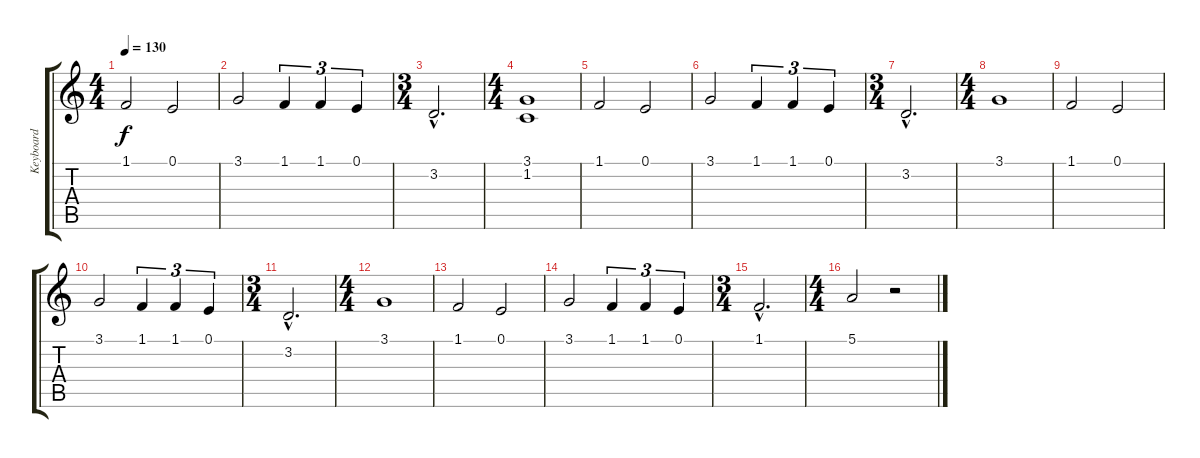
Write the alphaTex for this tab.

\track ("Keyboard" "Keyboard") {instrument stringensemble1}
\staff {score tabs}
\tuning (E4 B3 G3 D3 A2 D2) {hide}
\ts (4 4)
\tempo 130
\clef g2
\ks c
1.1.2{dy f instrument stringensemble1} 0.1.2 |
3.1.2 1.1.4{tu (3 2)} 1.1.4{tu (3 2)} 0.1.4{tu (3 2)} |
\ts (3 4)
3.2{hac}.2{d} |
\ts (4 4)
(3.1 1.2).1 |
1.1.2 0.1.2 |
3.1.2 1.1.4{tu (3 2)} 1.1.4{tu (3 2)} 0.1.4{tu (3 2)} |
\ts (3 4)
3.2{hac}.2{d} |
\ts (4 4)
3.1.1 |
1.1.2 0.1.2 |
3.1.2 1.1.4{tu (3 2)} 1.1.4{tu (3 2)} 0.1.4{tu (3 2)} |
\ts (3 4)
3.2{hac}.2{d} |
\ts (4 4)
3.1.1 |
1.1.2 0.1.2 |
3.1.2 1.1.4{tu (3 2)} 1.1.4{tu (3 2)} 0.1.4{tu (3 2)} |
\ts (3 4)
1.1{hac}.2{d} |
\ts (4 4)
5.1.2 r.2
